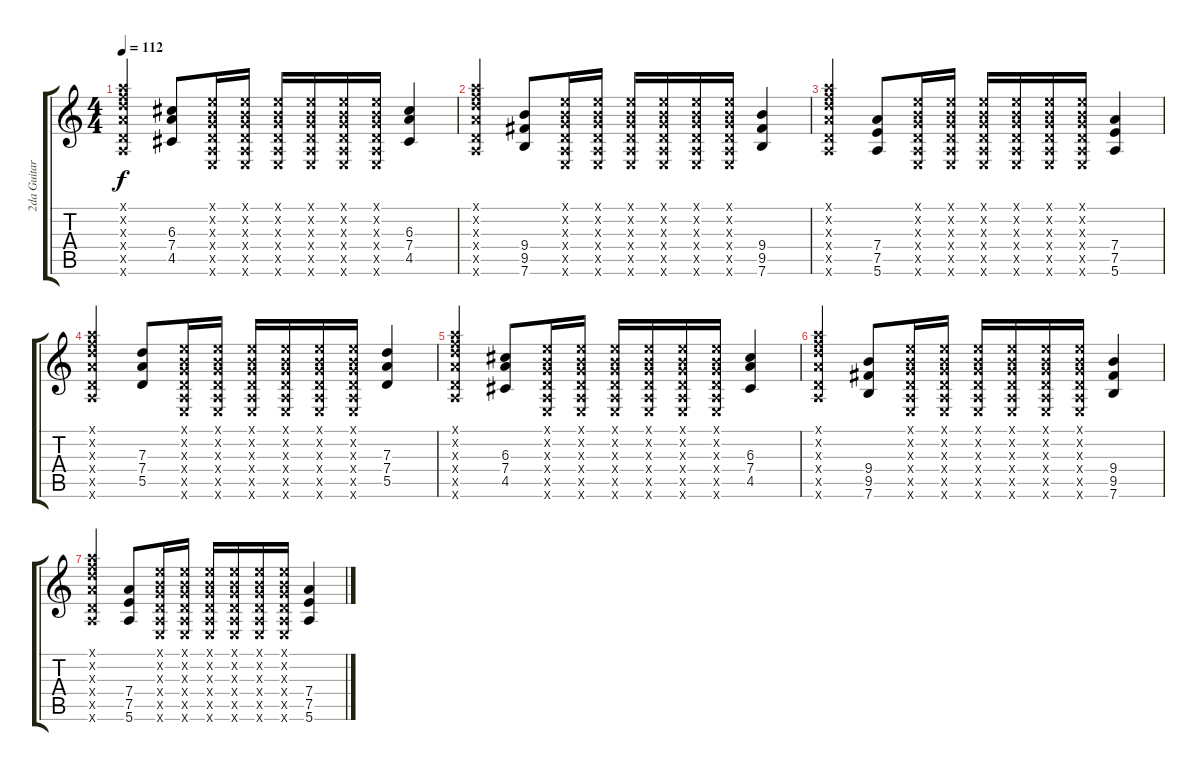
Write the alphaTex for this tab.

\track ("2da Guitarra" "2da Guitar") {instrument electricguitarclean}
\staff {score tabs}
\tuning (E4 B3 G3 D3 A2 E2) {hide}
\ts (4 4)
\tempo 112
\clef g2
\ks c
(5.1{x} 6.2{x} 7.3{x} 7.4{x} 5.5{x} 5.6{x}).4{dy f} (6.3 7.4 4.5).8 (0.1{x} 0.2{x} 0.3{x} 0.4{x} 0.5{x} 0.6{x}).16 (0.1{x} 0.2{x} 0.3{x} 0.4{x} 0.5{x} 0.6{x}).16 (0.1{x} 0.2{x} 0.3{x} 0.4{x} 0.5{x} 0.6{x}).16 (0.1{x} 0.2{x} 0.3{x} 0.4{x} 0.5{x} 0.6{x}).16 (0.1{x} 0.2{x} 0.3{x} 0.4{x} 0.5{x} 0.6{x}).16 (0.1{x} 0.2{x} 0.3{x} 0.4{x} 0.5{x} 0.6{x}).16 (6.3 7.4 4.5).4 |
(5.1{x} 6.2{x} 7.3{x} 7.4{x} 5.5{x} 5.6{x}).4 (9.4 9.5 7.6).8 (0.1{x} 0.2{x} 0.3{x} 0.4{x} 0.5{x} 0.6{x}).16 (0.1{x} 0.2{x} 0.3{x} 0.4{x} 0.5{x} 0.6{x}).16 (0.1{x} 0.2{x} 0.3{x} 0.4{x} 0.5{x} 0.6{x}).16 (0.1{x} 0.2{x} 0.3{x} 0.4{x} 0.5{x} 0.6{x}).16 (0.1{x} 0.2{x} 0.3{x} 0.4{x} 0.5{x} 0.6{x}).16 (0.1{x} 0.2{x} 0.3{x} 0.4{x} 0.5{x} 0.6{x}).16 (9.4 9.5 7.6).4 |
(5.1{x} 6.2{x} 7.3{x} 7.4{x} 5.5{x} 5.6{x}).4 (7.4 7.5 5.6).8 (0.1{x} 0.2{x} 0.3{x} 0.4{x} 0.5{x} 0.6{x}).16 (0.1{x} 0.2{x} 0.3{x} 0.4{x} 0.5{x} 0.6{x}).16 (0.1{x} 0.2{x} 0.3{x} 0.4{x} 0.5{x} 0.6{x}).16 (0.1{x} 0.2{x} 0.3{x} 0.4{x} 0.5{x} 0.6{x}).16 (0.1{x} 0.2{x} 0.3{x} 0.4{x} 0.5{x} 0.6{x}).16 (0.1{x} 0.2{x} 0.3{x} 0.4{x} 0.5{x} 0.6{x}).16 (7.4 7.5 5.6).4 |
(5.1{x} 6.2{x} 7.3{x} 7.4{x} 5.5{x} 5.6{x}).4 (7.3 7.4 5.5).8 (0.1{x} 0.2{x} 0.3{x} 0.4{x} 0.5{x} 0.6{x}).16 (0.1{x} 0.2{x} 0.3{x} 0.4{x} 0.5{x} 0.6{x}).16 (0.1{x} 0.2{x} 0.3{x} 0.4{x} 0.5{x} 0.6{x}).16 (0.1{x} 0.2{x} 0.3{x} 0.4{x} 0.5{x} 0.6{x}).16 (0.1{x} 0.2{x} 0.3{x} 0.4{x} 0.5{x} 0.6{x}).16 (0.1{x} 0.2{x} 0.3{x} 0.4{x} 0.5{x} 0.6{x}).16 (7.3 7.4 5.5).4 |
(5.1{x} 6.2{x} 7.3{x} 7.4{x} 5.5{x} 5.6{x}).4 (6.3 7.4 4.5).8 (0.1{x} 0.2{x} 0.3{x} 0.4{x} 0.5{x} 0.6{x}).16 (0.1{x} 0.2{x} 0.3{x} 0.4{x} 0.5{x} 0.6{x}).16 (0.1{x} 0.2{x} 0.3{x} 0.4{x} 0.5{x} 0.6{x}).16 (0.1{x} 0.2{x} 0.3{x} 0.4{x} 0.5{x} 0.6{x}).16 (0.1{x} 0.2{x} 0.3{x} 0.4{x} 0.5{x} 0.6{x}).16 (0.1{x} 0.2{x} 0.3{x} 0.4{x} 0.5{x} 0.6{x}).16 (6.3 7.4 4.5).4 |
(5.1{x} 6.2{x} 7.3{x} 7.4{x} 5.5{x} 5.6{x}).4 (9.4 9.5 7.6).8 (0.1{x} 0.2{x} 0.3{x} 0.4{x} 0.5{x} 0.6{x}).16 (0.1{x} 0.2{x} 0.3{x} 0.4{x} 0.5{x} 0.6{x}).16 (0.1{x} 0.2{x} 0.3{x} 0.4{x} 0.5{x} 0.6{x}).16 (0.1{x} 0.2{x} 0.3{x} 0.4{x} 0.5{x} 0.6{x}).16 (0.1{x} 0.2{x} 0.3{x} 0.4{x} 0.5{x} 0.6{x}).16 (0.1{x} 0.2{x} 0.3{x} 0.4{x} 0.5{x} 0.6{x}).16 (9.4 9.5 7.6).4 |
(5.1{x} 6.2{x} 7.3{x} 7.4{x} 5.5{x} 5.6{x}).4 (7.4 7.5 5.6).8 (0.1{x} 0.2{x} 0.3{x} 0.4{x} 0.5{x} 0.6{x}).16 (0.1{x} 0.2{x} 0.3{x} 0.4{x} 0.5{x} 0.6{x}).16 (0.1{x} 0.2{x} 0.3{x} 0.4{x} 0.5{x} 0.6{x}).16 (0.1{x} 0.2{x} 0.3{x} 0.4{x} 0.5{x} 0.6{x}).16 (0.1{x} 0.2{x} 0.3{x} 0.4{x} 0.5{x} 0.6{x}).16 (0.1{x} 0.2{x} 0.3{x} 0.4{x} 0.5{x} 0.6{x}).16 (7.4 7.5 5.6).4
